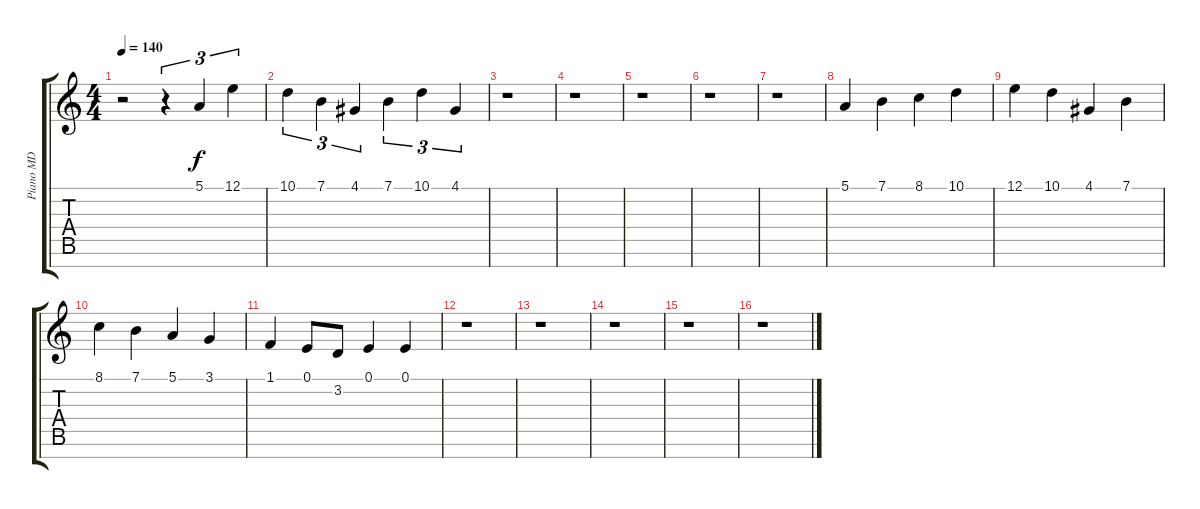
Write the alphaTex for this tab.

\track ("Piano MD" "Piano MD") {instrument acousticgrandpiano}
\staff {score tabs}
\tuning (E4 B3 G3 D3 A2 E2 B1) {hide}
\ts (4 4)
\tempo 140
\clef g2
\ks c
r.2{dy f} r.4{tu (3 2)} 5.1.4{tu (3 2)} 12.1.4{tu (3 2)} |
10.1.4{tu (3 2)} 7.1.4{tu (3 2)} 4.1.4{tu (3 2)} 7.1.4{tu (3 2)} 10.1.4{tu (3 2)} 4.1.4{tu (3 2)} |
r.1 |
r.1 |
r.1 |
r.1 |
r.1 |
\section ("" "")
5.1.4 7.1.4 8.1.4 10.1.4 |
12.1.4 10.1.4 4.1.4 7.1.4 |
8.1.4 7.1.4 5.1.4 3.1.4 |
1.1.4 0.1.8 3.2.8 0.1.4 0.1.4 |
\section ("" "")
r.1 |
r.1 |
r.1 |
r.1 |
r.1
